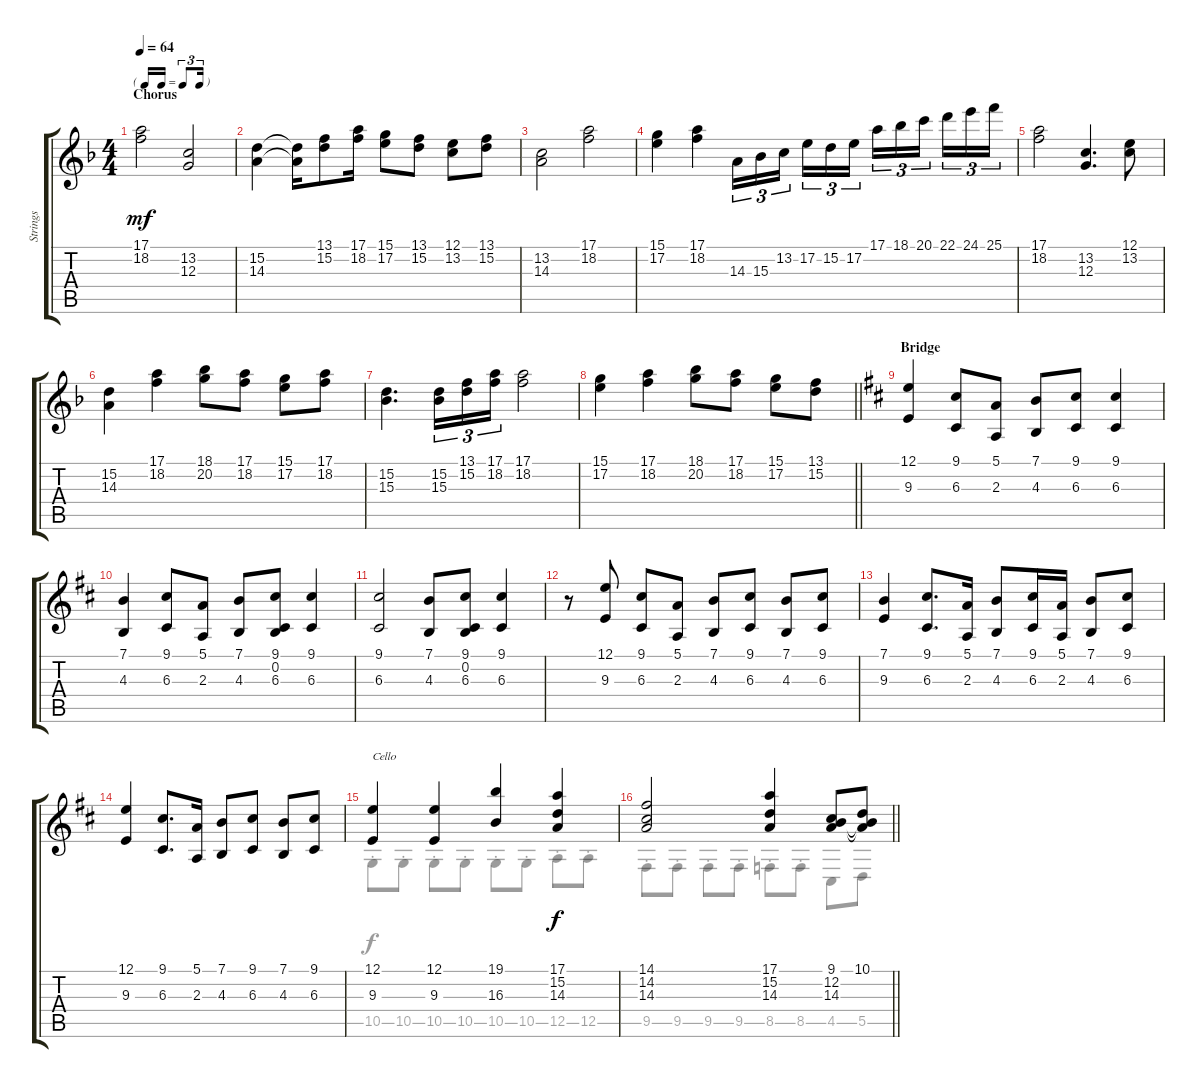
\track ("Strings" "Strings") {instrument stringensemble1}
\staff {score tabs}
\tuning (E4 B3 G3 D3 A2 E2) {hide}
\voice
\ts (4 4)
\tf triplet16th
\section ("" "Chorus")
\tempo 64
\clef g2
\ks f
(17.1 18.2).2{dy mf} (13.2 12.3).2 |
(15.2 14.3).4 (15.2{t} 14.3{t}).16 (13.1 15.2).8 (17.1 18.2).16 (15.1 17.2).8 (13.1 15.2).8 (12.1 13.2).8 (13.1 15.2).8 |
(13.2 14.3).2 (17.1 18.2).2 |
(15.1 17.2).4 (17.1 18.2).4 14.3.16{tu (3 2)} 15.3.16{tu (3 2)} 13.2.16{tu (3 2) beam splitsecondary} 17.2.16{tu (3 2)} 15.2.16{tu (3 2)} 17.2.16{tu (3 2)} 17.1.16{tu (3 2)} 18.1.16{tu (3 2)} 20.1.16{tu (3 2) beam splitsecondary} 22.1.16{tu (3 2)} 24.1.16{tu (3 2)} 25.1.16{tu (3 2)} |
(17.1 18.2).2 (13.2 12.3).4{d} (12.1 13.2).8 |
(15.2 14.3).4 (17.1 18.2).4 (18.1 20.2).8 (17.1 18.2).8 (15.1 17.2).8 (17.1 18.2).8 |
(15.2 15.3).4{d} (15.2 15.3).16{tu (3 2)} (13.1 15.2).16{tu (3 2)} (17.1 18.2).16{tu (3 2)} (17.1 18.2).2 |
\barLineRight lightlight
(15.1 17.2).4 (17.1 18.2).4 (18.1 20.2).8 (17.1 18.2).8 (15.1 17.2).8 (13.1 15.2).8 |
\section ("" "Bridge")
\ks d
(12.1 9.3).4 (9.1 6.3).8 (5.1 2.3).8 (7.1 4.3).8 (9.1 6.3).8 (9.1 6.3).4 |
(7.1 4.3).4 (9.1 6.3).8 (5.1 2.3).8 (7.1 4.3).8 (9.1 0.2 6.3).8 (9.1 6.3).4 |
(9.1 6.3).2 (7.1 4.3).8 (9.1 0.2 6.3).8 (9.1 6.3).4 |
r.8 (12.1 9.3).8 (9.1 6.3).8 (5.1 2.3).8 (7.1 4.3).8 (9.1 6.3).8 (7.1 4.3).8 (9.1 6.3).8 |
(7.1 9.3).4 (9.1 6.3).8{d} (5.1 2.3).16 (7.1 4.3).8 (9.1 6.3).16 (5.1 2.3).16 (7.1 4.3).8 (9.1 6.3).8 |
(12.1 9.3).4 (9.1 6.3).8{d} (5.1 2.3).16 (7.1 4.3).8 (9.1 6.3).8 (7.1 4.3).8 (9.1 6.3).8 |
(12.1 9.3).4{txt "Cello"} (12.1 9.3).4 (19.1 16.3).4 (17.1 15.2 14.3).4{dy f} |
\barLineRight lightlight
(14.1 14.2 14.3).2 (17.1 15.2 14.3).4 (9.1 12.2 14.3).8 (10.1 12.2{t} 14.3{t}).8
\voice
\clef g2
\ottava regular
\simile none
\ks f
|
|
|
|
|
|
|
\barLineRight lightlight
|
\ks d
|
|
|
|
|
|
10.5{st}.8 10.5{st}.8 10.5{st}.8 10.5{st}.8 10.5{st}.8 10.5{st}.8 12.5{st}.8 12.5{st}.8 |
\barLineRight lightlight
9.5{st}.8 9.5{st}.8 9.5{st}.8 9.5{st}.8 8.5{st}.8 8.5{st}.8 4.5.8 5.5.8
